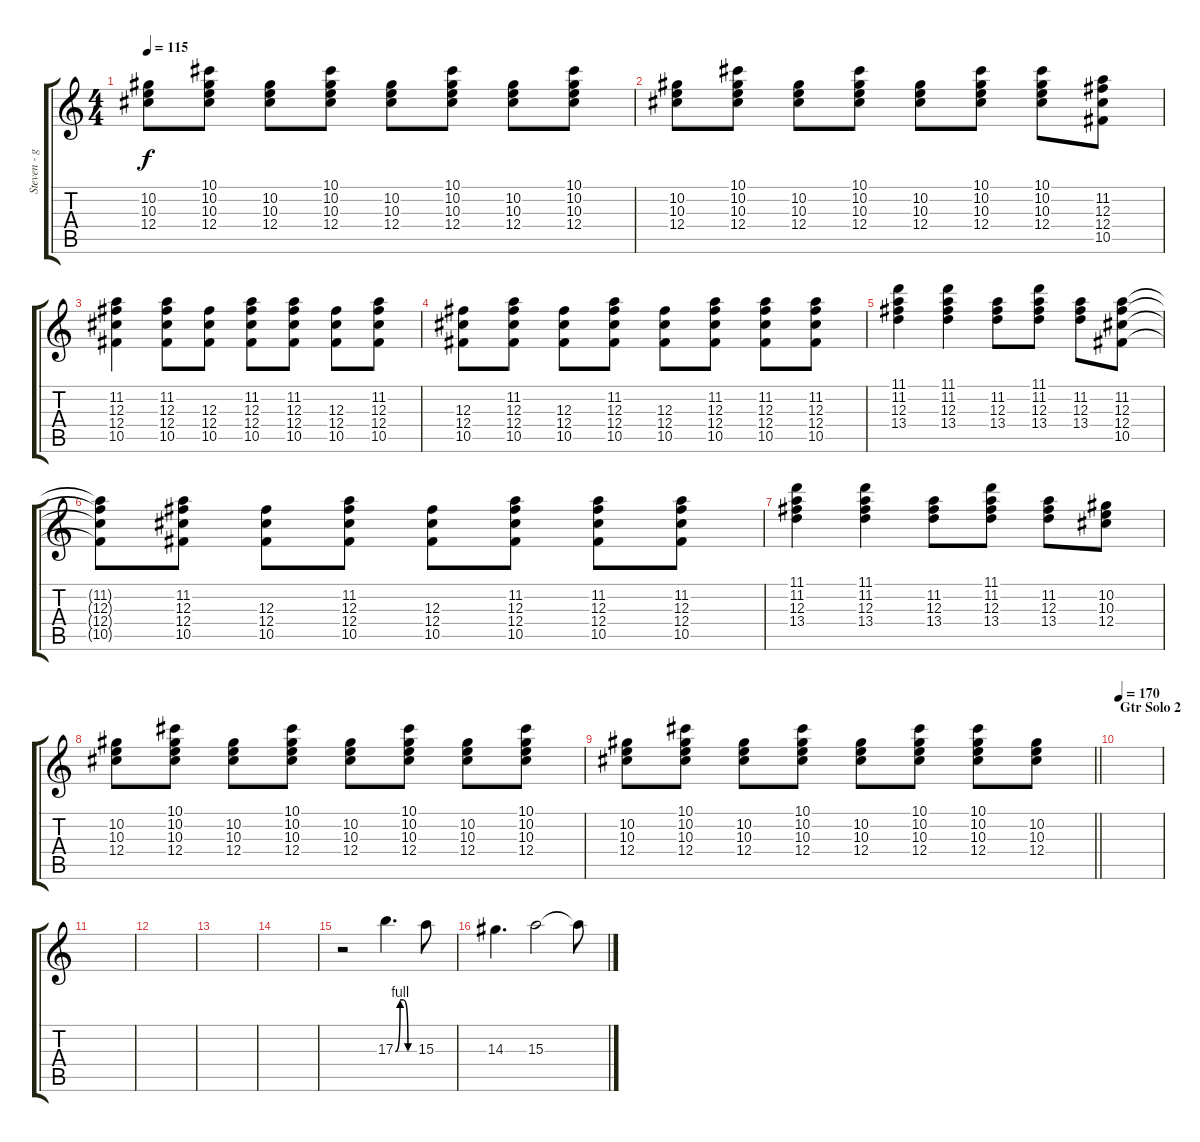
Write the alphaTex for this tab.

\track ("Steven - gtr" "Steven - g") {instrument overdrivenguitar}
\staff {score tabs}
\tuning (Eb4 Bb3 Gb3 Db3 Ab2 Eb2) {hide}
\ts (4 4)
\tempo 115
\clef g2
\ks c
(10.2 10.3 12.4).8{dy f} (10.1 10.2 10.3 12.4).8 (10.2 10.3 12.4).8 (10.1 10.2 10.3 12.4).8 (10.2 10.3 12.4).8 (10.1 10.2 10.3 12.4).8 (10.2 10.3 12.4).8 (10.1 10.2 10.3 12.4).8 |
(10.2 10.3 12.4).8 (10.1 10.2 10.3 12.4).8 (10.2 10.3 12.4).8 (10.1 10.2 10.3 12.4).8 (10.2 10.3 12.4).8 (10.1 10.2 10.3 12.4).8 (10.1 10.2 10.3 12.4).8 (11.2 12.3 12.4 10.5).8 |
(11.2 12.3 12.4 10.5).4 (11.2 12.3 12.4 10.5).8 (12.3 12.4 10.5).8 (11.2 12.3 12.4 10.5).8 (11.2 12.3 12.4 10.5).8 (12.3 12.4 10.5).8 (11.2 12.3 12.4 10.5).8 |
(12.3 12.4 10.5).8 (11.2 12.3 12.4 10.5).8 (12.3 12.4 10.5).8 (11.2 12.3 12.4 10.5).8 (12.3 12.4 10.5).8 (11.2 12.3 12.4 10.5).8 (11.2 12.3 12.4 10.5).8 (11.2 12.3 12.4 10.5).8 |
(11.1 11.2 12.3 13.4).4 (11.1 11.2 12.3 13.4).4 (11.2 12.3 13.4).8 (11.1 11.2 12.3 13.4).8 (11.2 12.3 13.4).8 (11.2 12.3 12.4 10.5).8 |
(11.2{t} 12.3{t} 12.4{t} 10.5{t}).8 (11.2 12.3 12.4 10.5).8 (12.3 12.4 10.5).8 (11.2 12.3 12.4 10.5).8 (12.3 12.4 10.5).8 (11.2 12.3 12.4 10.5).8 (11.2 12.3 12.4 10.5).8 (11.2 12.3 12.4 10.5).8 |
(11.1 11.2 12.3 13.4).4 (11.1 11.2 12.3 13.4).4 (11.2 12.3 13.4).8 (11.1 11.2 12.3 13.4).8 (11.2 12.3 13.4).8 (10.2 10.3 12.4).8 |
(10.2 10.3 12.4).8 (10.1 10.2 10.3 12.4).8 (10.2 10.3 12.4).8 (10.1 10.2 10.3 12.4).8 (10.2 10.3 12.4).8 (10.1 10.2 10.3 12.4).8 (10.2 10.3 12.4).8 (10.1 10.2 10.3 12.4).8 |
\barLineRight lightlight
(10.2 10.3 12.4).8 (10.1 10.2 10.3 12.4).8 (10.2 10.3 12.4).8 (10.1 10.2 10.3 12.4).8 (10.2 10.3 12.4).8 (10.1 10.2 10.3 12.4).8 (10.1 10.2 10.3 12.4).8 (10.2 10.3 12.4).8 |
\section ("" "Gtr Solo 2")
\tempo 170
|
|
|
|
|
r.2{volume 10 instrument overdrivenguitar} 17.3{be (custom 0 0 15 4 25 4 40 0 60 0)}.4{d} 15.3.8 |
14.3.4{d} 15.3.2 15.3{t}.8
